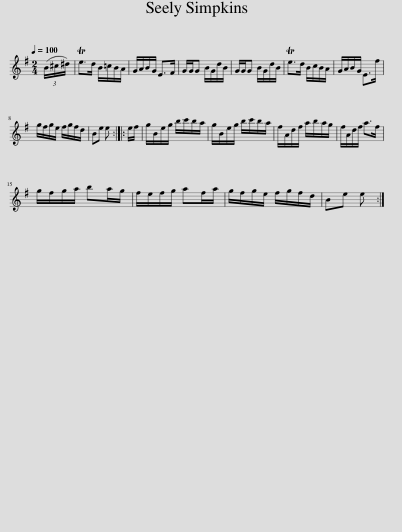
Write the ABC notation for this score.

X:1
L:1/8
Q:1/4=100
M:2/4
I:linebreak $
K:none
V:1 treble transpose="8 "
V:1
[K:Emin] (3(B/^c/^d/) | Te>d B/=c/B/A/ | G/A/B/G/ E>F | G/G/G B/G/d/B/ | G/G/G B/G/d/B/ | %5
 Te>d B/c/B/A/ | G/A/B/G/ E>f |$ g/f/g/e/ f/g/f/d/ | Be e :: e/f/ | %10
 g/B/e/g/ b/c'/b/a/ | g/B/e/g/ b/c'/b/a/ | f/A/d/f/ a/b/a/g/ | f/A/d/f/ a>f |$ g/f/g/a/ ba/g/ | %15
 f/e/f/g/ af/a/ | g/f/g/e/ f/g/f/d/ | Be e :| %18
